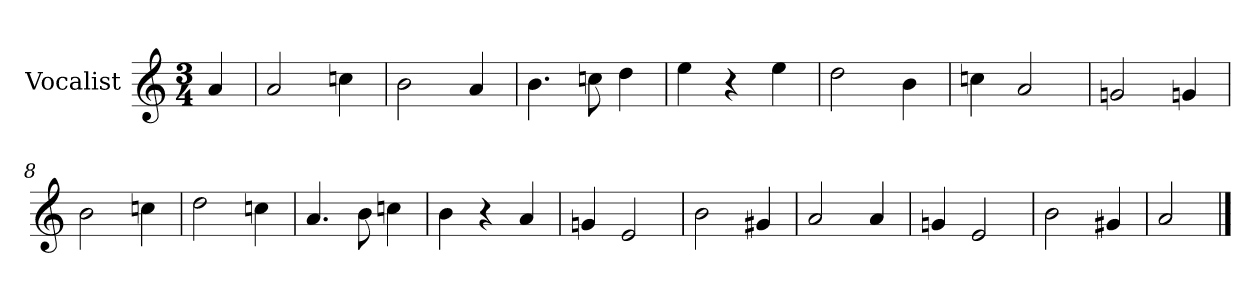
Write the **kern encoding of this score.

**kern
*part1
*staff1
*I"Vocalist
*k[]
*a:
*M3/4
=
4a
=1
2a
4ccn
=2
2b
4a
=3
4.b
8ccn
4dd
=4
4ee
4r
4ee
=5
2dd
4b
=6
4ccn
2a
=7
2gn
4gn
=8
2b
4ccn
=9
2dd
4ccn
=10
4.a
8b
4ccn
=11
4b
4r
4a
=12
4gn
2e
=13
2b
4g#X
=14
2a
4a
=15
4gn
2e
=16
2b
4g#X
=17
2a
==
*-
